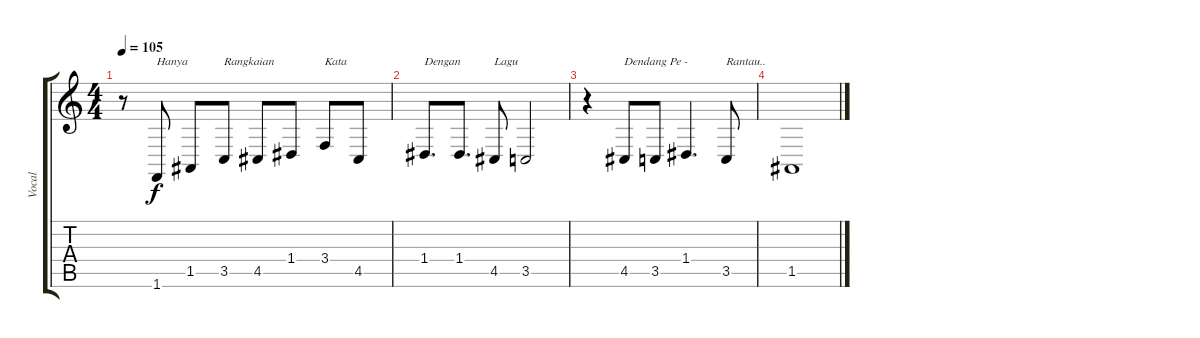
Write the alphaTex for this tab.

\track ("Vocal" "Vocal") {instrument lead1square}
\staff {score tabs}
\tuning (E4 B3 G3 D3 A2 E2) {hide}
\ts (4 4)
\tempo 105
\clef g2
\ks c
r.8{dy f} 1.6.8{txt "Hanya"} 1.5.8 3.5.8{txt "Rangkaian"} 4.5.8 1.4.8 3.4.8{txt "Kata"} 4.5.8 |
1.4.8{d txt "Dengan"} 1.4.8{d} 4.5.8{txt "Lagu"} 3.5.2 |
r.4 4.5.8{txt "Dendang Pe -"} 3.5.8 1.4.4{d} 3.5.8{txt "Rantau.."} |
1.5.1
